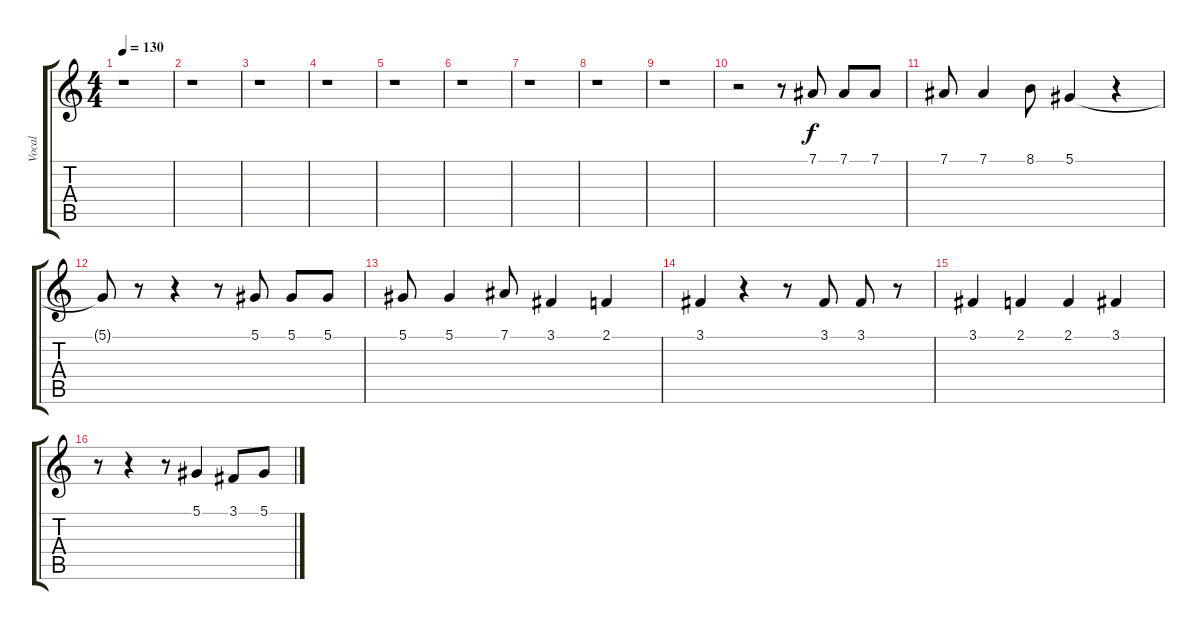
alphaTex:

\track ("Vocal" "Vocal") {instrument frenchhorn}
\staff {score tabs}
\tuning (Eb4 Bb3 Gb3 Db3 Ab2 Eb2) {hide}
\ts (4 4)
\tempo 130
\clef g2
\ks c
r.1{dy f} |
r.1 |
r.1 |
r.1 |
r.1 |
r.1 |
r.1 |
r.1 |
r.1 |
r.2 r.8 7.1.8 7.1.8 7.1.8 |
7.1.8 7.1.4 8.1.8 5.1.4 r.4 |
5.1{t}.8 r.8 r.4 r.8 5.1.8 5.1.8 5.1.8 |
5.1.8 5.1.4 7.1.8 3.1.4 2.1.4 |
3.1.4 r.4 r.8 3.1.8 3.1.8 r.8 |
3.1.4 2.1.4 2.1.4 3.1.4 |
r.8 r.4 r.8 5.1.4 3.1.8 5.1.8
